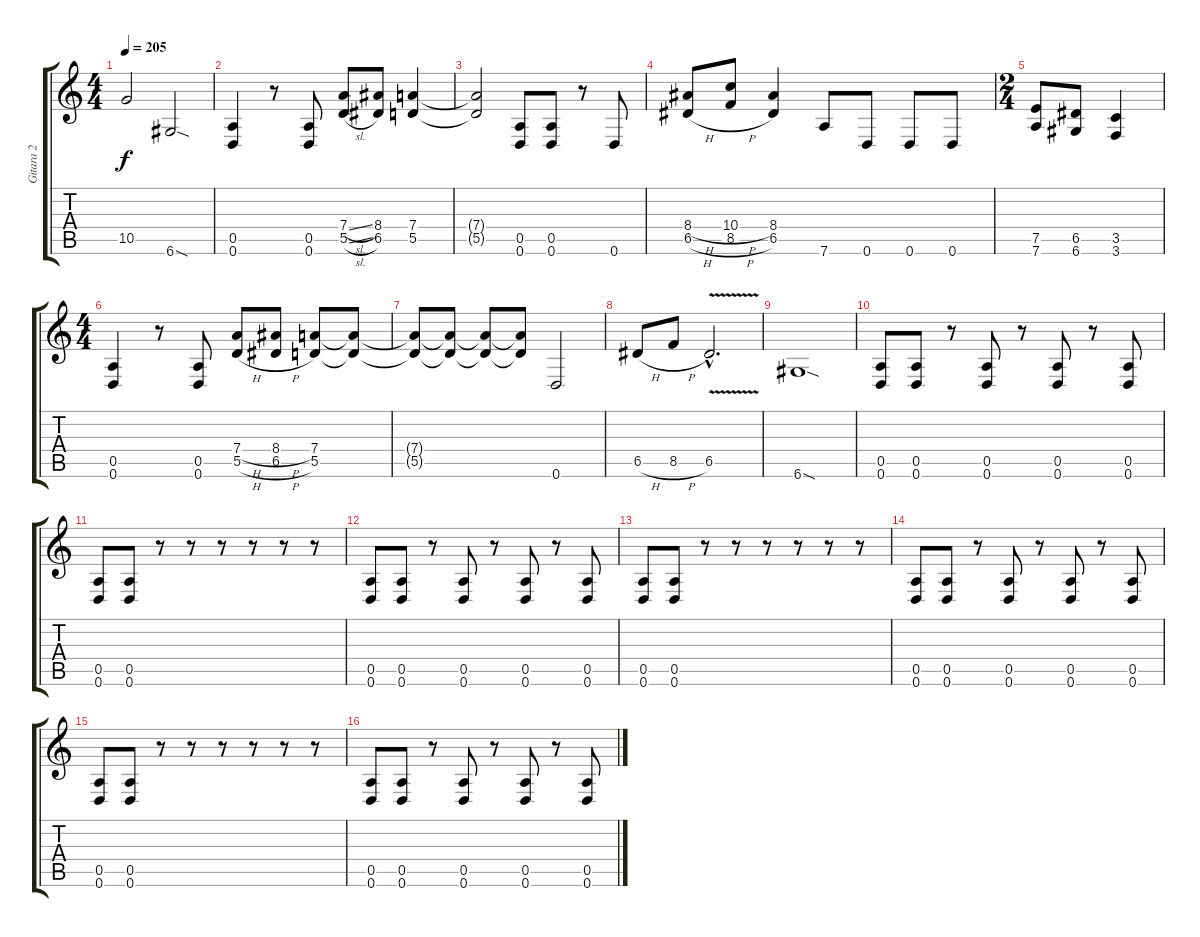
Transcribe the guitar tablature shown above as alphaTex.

\track ("Gitara 2" "Gitara 2") {instrument distortionguitar}
\staff {score tabs}
\tuning (E4 B3 G3 D3 A2 D2) {hide}
\ts (4 4)
\tempo 205
\clef g2
\ks c
10.5{t}.2{dy f} 6.6{sod}.2 |
(0.5 0.6).4 r.8 (0.5 0.6).8 (7.4{sl} 5.5{sl}).8 (8.4 6.5).8 (7.4 5.5).4 |
(7.4{t} 5.5{t}).2 (0.5 0.6).8 (0.5 0.6).8 r.8 0.6.8 |
(8.4{h} 6.5{h}).8 (10.4{h} 8.5{h}).8 (8.4 6.5).4 7.6.8 0.6.8 0.6.8 0.6.8 |
\ts (2 4)
(7.5 7.6).8 (6.5 6.6).8 (3.5 3.6).4 |
\ts (4 4)
(0.5 0.6).4 r.8 (0.5 0.6).8 (7.4{h} 5.5{h}).8 (8.4{h} 6.5{h}).8 (7.4 5.5).8 (7.4{t} 5.5{t}).8 |
(7.4{t} 5.5{t}).8 (7.4{t} 5.5{t}).8 (7.4{t} 5.5{t}).8 (7.4{t} 5.5{t}).8 0.6.2 |
6.5{h}.8 8.5{h}.8 6.5{v hac}.2{d} |
6.6{sod}.1 |
(0.5 0.6).8 (0.5 0.6).8 r.8 (0.5 0.6).8 r.8 (0.5 0.6).8 r.8 (0.5 0.6).8 |
(0.5 0.6).8 (0.5 0.6).8 r.8 r.8 r.8 r.8 r.8 r.8 |
(0.5 0.6).8 (0.5 0.6).8 r.8 (0.5 0.6).8 r.8 (0.5 0.6).8 r.8 (0.5 0.6).8 |
(0.5 0.6).8 (0.5 0.6).8 r.8 r.8 r.8 r.8 r.8 r.8 |
(0.5 0.6).8 (0.5 0.6).8 r.8 (0.5 0.6).8 r.8 (0.5 0.6).8 r.8 (0.5 0.6).8 |
(0.5 0.6).8 (0.5 0.6).8 r.8 r.8 r.8 r.8 r.8 r.8 |
(0.5 0.6).8 (0.5 0.6).8 r.8 (0.5 0.6).8 r.8 (0.5 0.6).8 r.8 (0.5 0.6).8
